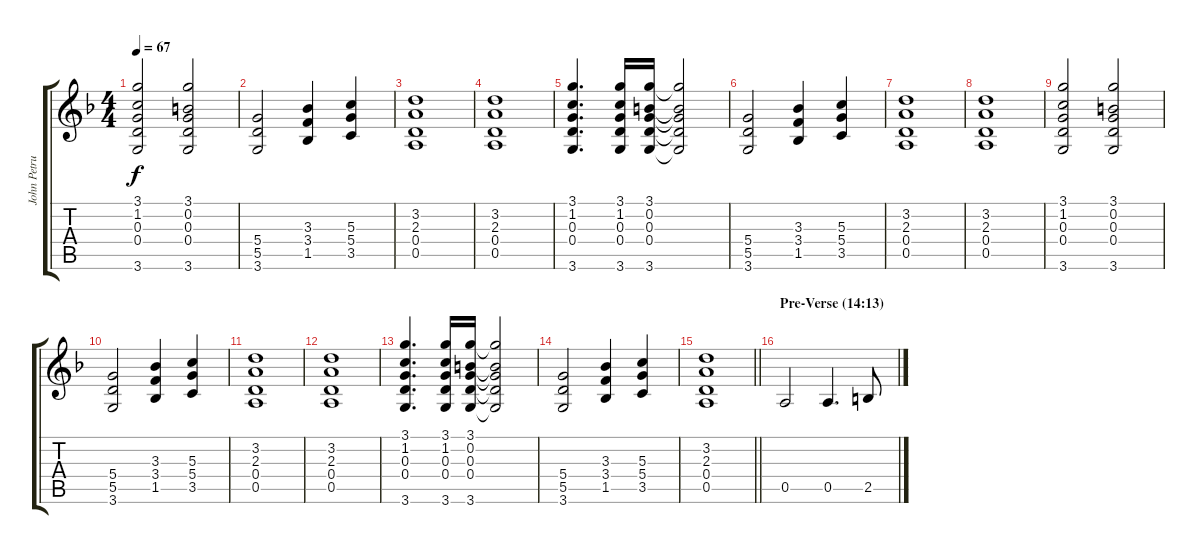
\track ("John Petrucci Gtr. 1" "John Petru") {instrument distortionguitar}
\staff {score tabs}
\tuning (E4 B3 G3 D3 A2 E2) {hide}
\ts (4 4)
\tempo 67
\clef g2
\ks dminor
(3.1 1.2 0.3 0.4 3.6).2{dy f} (3.1 0.2 0.3 0.4 3.6).2 |
(5.4 5.5 3.6).2 (3.3 3.4 1.5).4 (5.3 5.4 3.5).4 |
(3.2 2.3 0.4 0.5).1 |
(3.2 2.3 0.4 0.5).1 |
(3.1 1.2 0.3 0.4 3.6).4{d} (3.1 1.2 0.3 0.4 3.6).16 (3.1 0.2 0.3 0.4 3.6).16 (3.1{t} 0.2{t} 0.3{t} 0.4{t} 3.6{t}).2 |
(5.4 5.5 3.6).2 (3.3 3.4 1.5).4 (5.3 5.4 3.5).4 |
(3.2 2.3 0.4 0.5).1 |
(3.2 2.3 0.4 0.5).1 |
(3.1 1.2 0.3 0.4 3.6).2 (3.1 0.2 0.3 0.4 3.6).2 |
(5.4 5.5 3.6).2 (3.3 3.4 1.5).4 (5.3 5.4 3.5).4 |
(3.2 2.3 0.4 0.5).1 |
(3.2 2.3 0.4 0.5).1 |
(3.1 1.2 0.3 0.4 3.6).4{d} (3.1 1.2 0.3 0.4 3.6).16 (3.1 0.2 0.3 0.4 3.6).16 (3.1{t} 0.2{t} 0.3{t} 0.4{t} 3.6{t}).2 |
(5.4 5.5 3.6).2 (3.3 3.4 1.5).4 (5.3 5.4 3.5).4 |
\barLineRight lightlight
(3.2 2.3 0.4 0.5).1 |
\section ("" "Pre-Verse (14:13)")
0.5.2 0.5.4{d} 2.5.8
